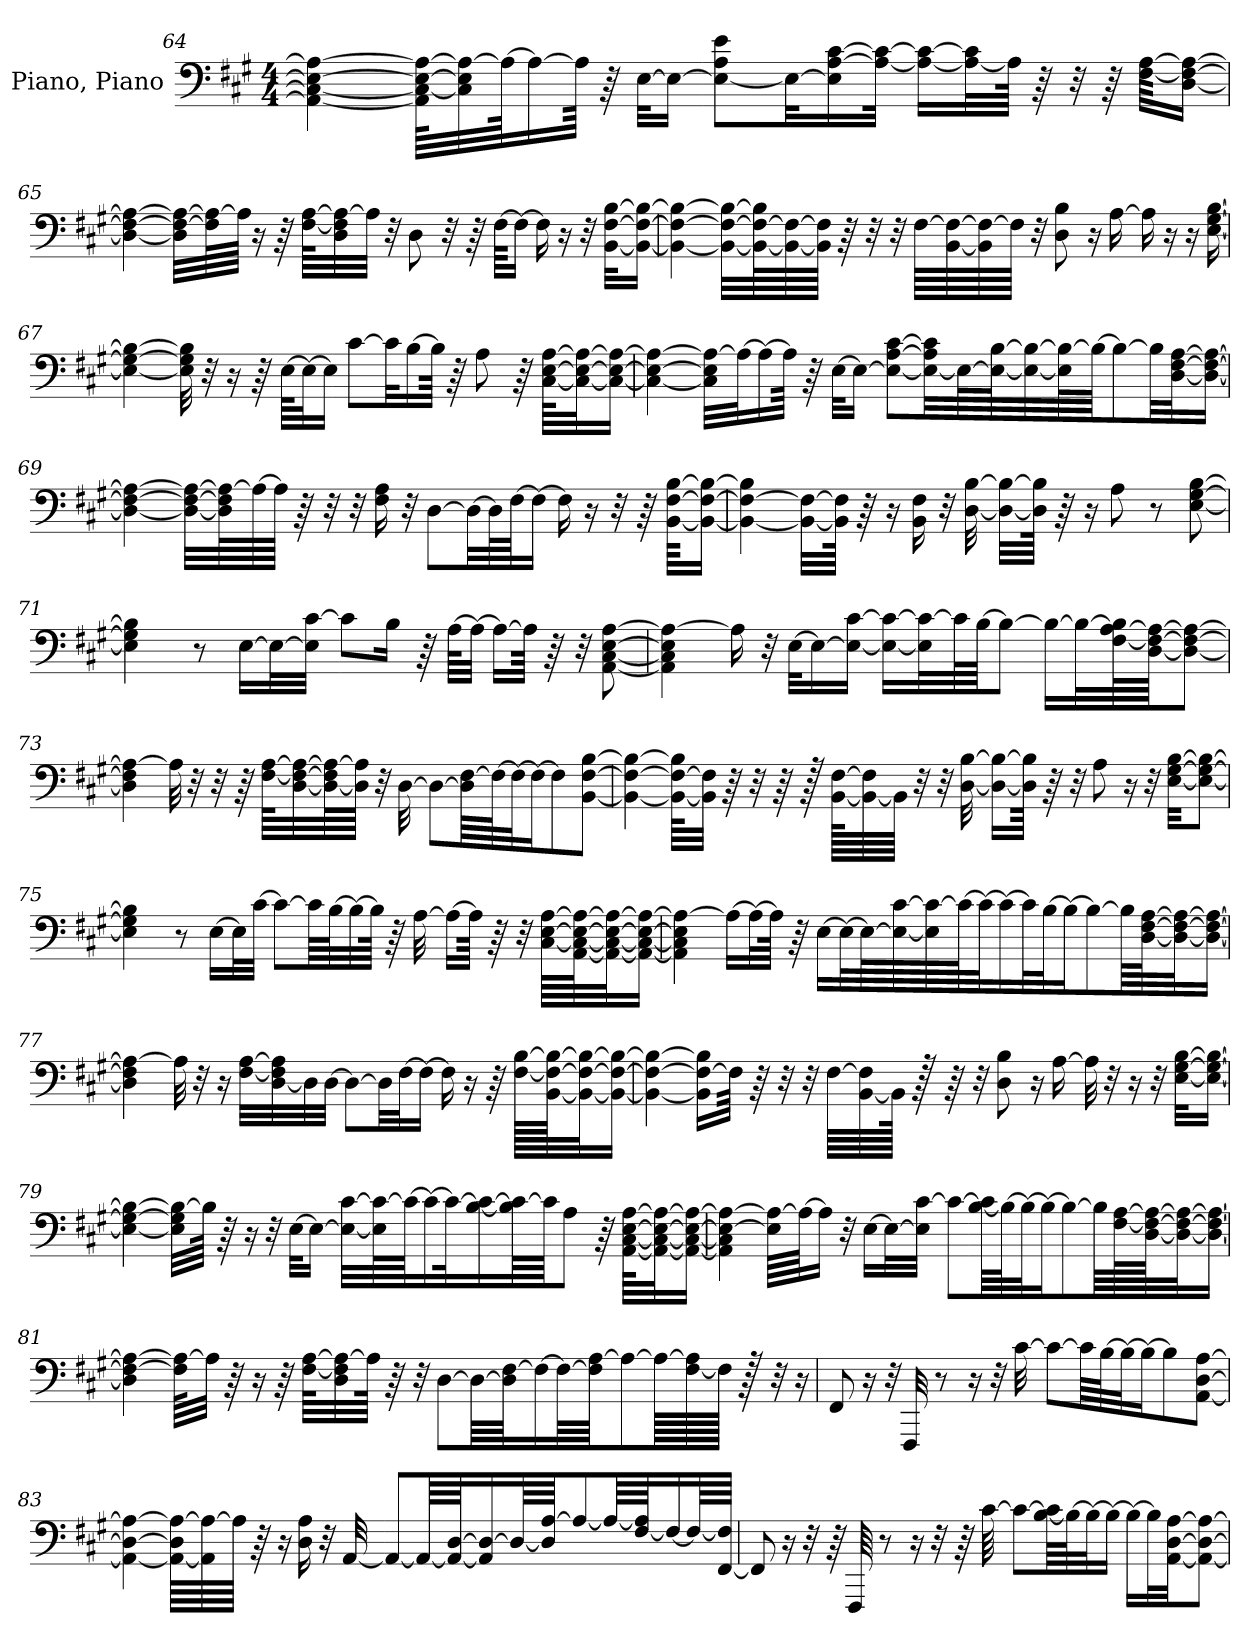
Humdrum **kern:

**kern
*part1
*staff1
*I"Piano, Piano
*I'Pno.
!!LO:PB:g=z
*clefF4
*k[f#c#g#]
*M4/4
=64
4AA\_ 4C#\_ 4E\_ 4A\_
64AA\] 64C#\_ 64E\_ 64A\_KLLL
32C#\] 32E\] 32A\_
64A\JK_
16A\_
64A\JJkk]
64r
[32E\KLL
16E\JJ_
8E\_ 8A\ 8e\L
32E\KL_
16E\] [16A\ [16c#\
32A\_ 32c#\_JJk
16A\_ 16c#\_LL
32A\_ 32c#\]L
64A\JJJk]
64r
32r
64r
[64F#\ [64A\KKLL
[16D\ 16F#\_ 16A\_JJ
!!LO:LB:g=z
=65
4D\_ 4F#\_ 4A\_
32D\] 32F#\_ 32A\_LLL
64F#\] 64A\_L
64A\JJJJ]
16r
64r
[64F#\ [64A\KLLL
32D\ 32F#\] 32A\_
32A\JJJ]
32r
8D\
32r
64r
[64F#\KKLL
16F#\JJ_
16F#\]
16r
32r
[32BB\ [32F#\ [32B\KLL
16BB\_ 16F#\_ 16B\_JJ
!!LO:LB:g=z
=66
4BB\_ 4F#\_ 4B\_
32BB\_ 32F#\_ 32B\_LLL
64BB\_ 64F#\_ 64B\]L
64BB\_ 64F#\_
64BB\] 64F#\]JJJJ
64r
32r
32r
[64F#\LLLL
[64BB\ 64F#\_
64BB\] 64F#\_
64F#\JJJJ]
32r
8D\ 8B\
16r
[16A\
16A\]
16r
16r
[16E\ [16G#\ [16B\
=67
4E\_ 4G#\_ 4B\_
32E\] 32G#\] 32B\]
32r
16r
64r
[64E\KLLL
32E\J_
16E\JJ]
[8c#\L
32c#\KL]
[16B\
64B\JJkk]
64r
8A\
64r
[64C#\ [64E\ [64A\KLLL
32C#\_ 32E\_ 32A\_J
16C#\_ 16E\_ 16A\_JJ
!!LO:LB:g=z
=68
4C#\_ 4E\_ 4A\_
32C#\] 32E\] 32A\_LLL
32A\J_
16A\_
64A\JJkk]
64r
[32E\KLL
16E\JJ_
8E\_ [8A\ [8c#\L
32E\_ 32A\] 32c#\]LL
64E\L_
64E\_ [64B\J
32E\_ 32B\_
64E\] 64B\_L
64B\JJJ_
8B\_
32B\LL]
[32D\ [32F#\ [32A\J
16D\_ 16F#\_ 16A\_JJ
!!LO:LB:g=z
=69
4D\_ 4F#\_ 4A\_
32D\_ 32F#\_ 32A\_LLL
64D\] 64F#\] 64A\_L
64A\_
64A\JJJJ]
64r
32r
32r
16F#\ 16A\
32r
[8D\L
32D\LL_
64D\L]
[64F#\JJ
16F#\JJ_
16F#\]
16r
32r
64r
[64BB\ [64F#\ [64B\KKLL
16BB\_ 16F#\_ 16B\_JJ
=70
4BB\_ 4F#\_ 4B\]
32BB\_ 32F#\_LLL
64BB\] 64F#\]JJJk
64r
16r
16BB\ 16F#\
32r
[32D\ [32B\
32D\_ 32B\_LLL
64D\] 64B\]JJJk
64r
16r
8A\
8r
[8E\ [8G#\ [8B\
!!LO:LB:g=z
=71
4E\] 4G#\] 4B\]
8r
[16E\LL
32E\L_
32E\] [32c#\JJJ
8c#\L]
16B\Jk
64r
[64A\KLLL
32A\JJJ_
16A\LL_
64A\JJkk]
64r
32r
[8AA\ [8C#\ [8E\ [8A\
=72
4AA\] 4C#\] 4E\] 4A\_
16A\]
32r
[32E\KLL
16E\_
16E\_ [16c#\JJ
16E\_ 16c#\_LL
32E\] 32c#\_L
64c#\L]
[64B\JJJ
8B\J_
16B\LL_
32B\L_
[64F#\ [64A\ 64B\]L
[64D\ 64F#\_ 64A\_JJJ
8D\_ 8F#\_ 8A\_J
!!LO:LB:g=z
=73
4D\] 4F#\] 4A\_
32A\]
32r
32r
64r
[64F#\ [64A\KLLL
[32D\ 32F#\_ 32A\_
64D\_ 64F#\] 64A\_L
64D\] 64A\]JJJJ
32r
[32D\
8D\L_
64D\] [64F#\LLL
64F#\J_
32F#\J_
16F#\J_
8F#\]
[8BB\ [8F#\ [8B\J
!!LO:LB:g=z
=74
4BB\_ 4F#\_ 4B\_
64BB\_ 64F#\_ 64B\]KLLL
32BB\] 32F#\]JJJ
64r
32r
64r
128r
[128BB\ [128F#\KLLLL
64BB\_ 64F#\]
64BB\JJJJ]
32r
32r
[32D\ [32B\
16D\_ 16B\_LL
64D\] 64B\]JJkk
64r
32r
8A\
16r
32r
[32E\ [32G#\ [32B\KKL
8E\_ 8G#\_ 8B\_J
!!LO:LB:g=z
=75
4E\] 4G#\] 4B\]
8r
[16E\LL
32E\L]
[32c#\JJJ
8c#\L_
64c#\LLL]
[64B\J
32B\_
64B\JJJk]
64r
[32A\
16A\LL_
64A\JJkk]
64r
32r
[64C#\ [64E\ [64A\LLLL
[64AA\ 64C#\_ 64E\_ 64A\_J
32AA\_ 32C#\_ 32E\_ 32A\_J
16AA\_ 16C#\_ 16E\_ 16A\_JJ
!!LO:LB:g=z
=76
4AA\] 4C#\] 4E\] 4A\_
16A\LL_
32A\L_
64A\JJJk]
64r
[16E\LL
32E\L_
64E\L_
64E\_ [64c#\
64E\] 64c#\_
64c#\J_
32c#\J_
16c#\_
32c#\L]
[32B\J
16B\J_
8B\_
64B\LLL]
[64D\ [64F#\ [64A\J
32D\_ 32F#\_ 32A\_J
16D\_ 16F#\_ 16A\_JJ
!!LO:PB:g=z
=77
4D\] 4F#\] 4A\_
32A\]
32r
16r
[32F#\ [32A\LLL
[32D\ 32F#\] 32A\]
32D\]
[32D\JJJ
8D\L_
32D\LL]
[32F#\J
16F#\JJ_
16F#\]
16r
64r
[128F#\ [128B\LLLLL
[128BB\ 128F#\_ 128B\_JJ
32BB\_ 32F#\_ 32B\_J
16BB\_ 16F#\_ 16B\_JJ
=78
4BB\_ 4F#\_ 4B\_
16BB\] 16F#\_ 16B\]LL
64F#\JJkk]
64r
32r
32r
[64F#\LLLL
[64BB\ 64F#\]
128BB\JJJJk]
128r
64r
32r
8D\ 8B\
16r
[16A\
32A\]
32r
16r
32r
[32E\ [32G#\ [32B\KLL
16E\_ 16G#\_ 16B\_JJ
!!LO:LB:g=z
=79
4E\_ 4G#\_ 4B\_
32E\] 32G#\] 32B\_LLL
64B\JJJk]
64r
16r
32r
[32E\KLL
16E\JJ_
32E\_ [32c#\LLL
64E\] 64c#\_L
64c#\JJ_
16c#\_
32c#\K_
[16B\ 16c#\_
64B\] 64c#\_LL
64c#\JJJ]
8A\J
64r
[64AA\ [64C#\ [64E\ [64A\KLLL
32AA\_ 32C#\_ 32E\_ 32A\_J
16AA\_ 16C#\_ 16E\_ 16A\_JJ
!!LO:LB:g=z
=80
4AA\] 4C#\] 4E\_ 4A\_
64E\] 64A\_LLLL
64A\JJ_
16A\JJ]
32r
[16E\LL
32E\L_
32E\] [32c#\JJJ
8c#\L_
[64B\ 64c#\]LLL
64B\J_
32B\J_
16B\J_
8B\_
64B\LLL]
[128F#\ [128A\L
[128D\ 128F#\_ 128A\_JJ
32D\_ 32F#\_ 32A\_J
16D\_ 16F#\_ 16A\_JJ
!!LO:LB:g=z
=81
4D\] 4F#\_ 4A\_
64F#\] 64A\_KLLL
32A\JJJ]
64r
16r
64r
[64F#\ [64A\KLLL
32D\ 32F#\] 32A\_
64A\JJJk]
64r
32r
[8D\L
64D\LLL_
64D\] [64F#\JJ
16F#\_
64F#\LL_
64F#\] [64A\JJJ
8A\_
128A\LLLL_
[128F#\ 128A\]
128F#\JJJJJ]
128r
32r
16r
=82
8FF#/
16r
32r
32FFF#/
8r
16r
32r
[32c#\
8c#\L_
64c#\LLL]
[64B\J
32B\J_
16B\J_
8B\]
[8AA\ [8D\ [8A\J
!!LO:LB:g=z
=83
4AA\_ 4D\_ 4A\_
64AA\_ 64D\] 64A\_LLLL
64AA\] 64A\_
64A\JJJJ]
64r
16r
16D\ 16A\
32r
[32AA/
8AA/L_
64AA/LLL_
64AA/_ [64D/JJ
16AA/] 16D/_
64D/LL_
64D/] [64A/JJJ
8A/_
64A/LLL_
[64F#/ 64A/]JJ
16F#/_
64F#/LL_
[64FF#/ 64F#/]JJJJ
!!LO:LB:g=z
=84
8FF#/]
16r
32r
64r
64FFF#/
8r
16r
32r
64r
[64c#\
8c#\L_
[64B\ 64c#\]LLL
64B\J_
32B\J_
16B\JJ_
16B\LL_
32B\L]
[32AA\ [32D\ [32A\JJ
8AA\_ 8D\_ 8A\_J
=
*-
